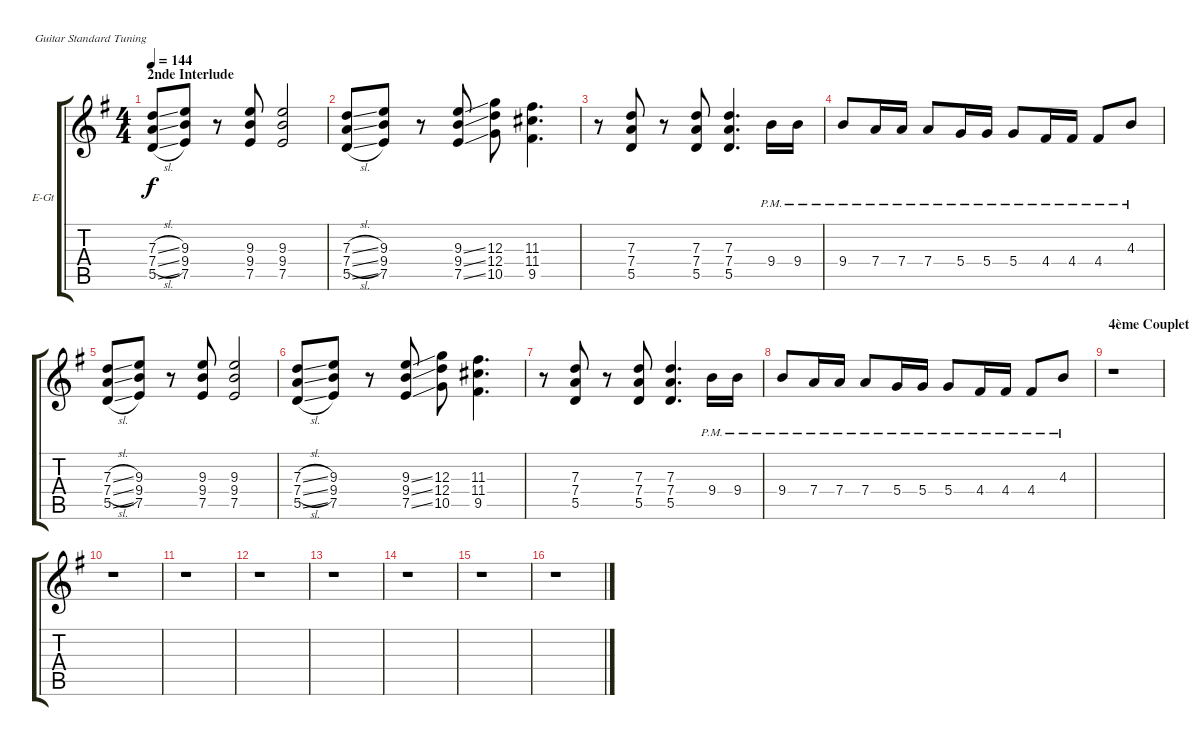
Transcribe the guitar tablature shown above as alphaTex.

\bracketExtendMode groupsimilarinstruments
\firstSystemTrackNameOrientation horizontal
\otherSystemsTrackNameOrientation horizontal
\track ("Guitare 2 " "E-Gt") {instrument distortionguitar}
\staff {score tabs}
\tuning (E4 B3 G3 D3 A2 E2)
\ts (4 4)
\section ("" "2nde Interlude")
\tempo 144
\clef g2
\ks g
(7.3{sl} 7.4{sl} 5.5{sl}).8{dy f} (9.3 9.4 7.5).8 r.8 (9.3 9.4 7.5).8 (9.3 9.4 7.5).2 |
(7.3{sl} 7.4{sl} 5.5{sl}).8 (9.3 9.4 7.5).8 r.8 (9.3{ss} 9.4{ss} 7.5{ss}).8 (12.3 12.4 10.5).8 (11.3 11.4 9.5).4{d} |
r.8 (7.3 7.4 5.5).8 r.8 (7.3 7.4 5.5).8 (7.3 7.4 5.5).4{d} 9.4{pm}.16 9.4{pm}.16 |
9.4{pm}.8 7.4{pm}.16 7.4{pm}.16 7.4{pm}.8 5.4{pm}.16 5.4{pm}.16 5.4{pm}.8 4.4{pm}.16 4.4{pm}.16 4.4{pm}.8 4.3{pm}.8 |
(7.3{sl} 7.4{sl} 5.5{sl}).8 (9.3 9.4 7.5).8 r.8 (9.3 9.4 7.5).8 (9.3 9.4 7.5).2 |
(7.3{sl} 7.4{sl} 5.5{sl}).8 (9.3 9.4 7.5).8 r.8 (9.3{ss} 9.4{ss} 7.5{ss}).8 (12.3 12.4 10.5).8 (11.3 11.4 9.5).4{d} |
r.8 (7.3 7.4 5.5).8 r.8 (7.3 7.4 5.5).8 (7.3 7.4 5.5).4{d} 9.4{pm}.16 9.4{pm}.16 |
9.4{pm}.8 7.4{pm}.16 7.4{pm}.16 7.4{pm}.8 5.4{pm}.16 5.4{pm}.16 5.4{pm}.8 4.4{pm}.16 4.4{pm}.16 4.4{pm}.8 4.3{pm}.8 |
\section ("" "4ème Couplet")
r.1 |
r.1 |
r.1 |
r.1 |
r.1 |
r.1 |
r.1 |
r.1
